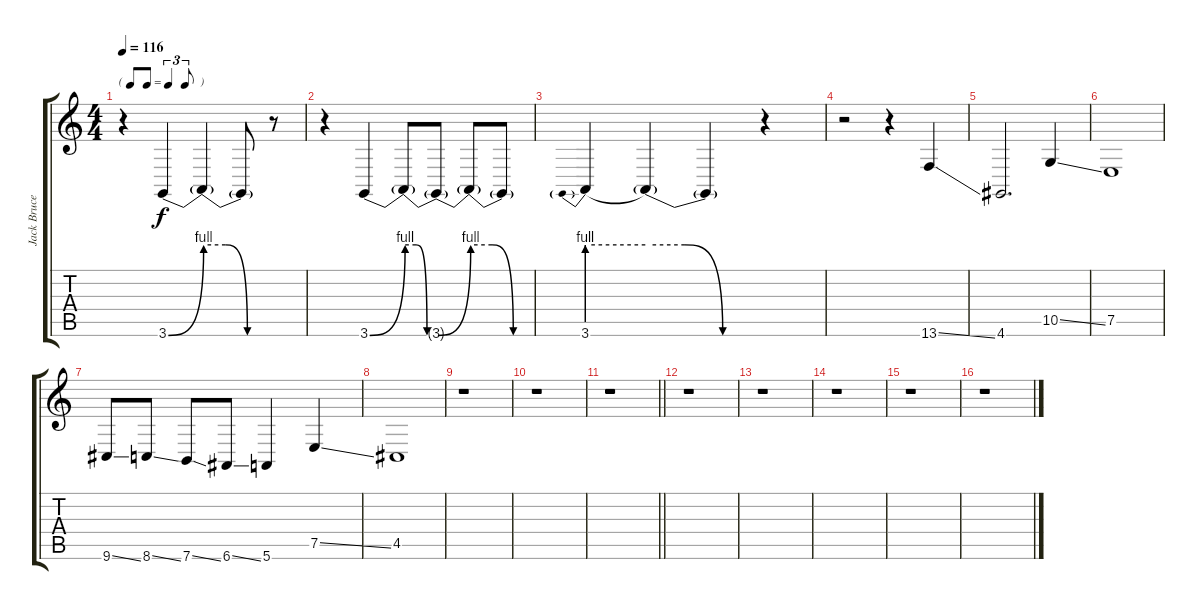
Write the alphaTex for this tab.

\track ("Jack Bruce - Cello arr. for Guitar" "Jack Bruce") {instrument cello}
\staff {score tabs}
\tuning (E4 B3 G3 D3 A2 E2) {hide}
\ts (4 4)
\tf triplet8th
\tempo 116
\clef g2
\ks c
r.4{dy f} 3.6{be (bend 0 0 60 4)}.4 3.6{be (custom 0 4 20 4 40 0 60 0) t}.4 3.6{t}.8 r.8 |
r.4 3.6{be (bend 0 0 60 4)}.4 3.6{be (custom 0 4 20 4 40 0 60 0) t}.8 3.6{be (bend 0 0 60 4) t}.8 3.6{be (custom 0 4 20 4 40 0 60 0) t}.8 3.6{t}.8 |
3.6{be (prebend 0 4 60 4)}.4 3.6{be (custom 0 4 20 4 40 0 60 0) t}.4 3.6{t}.4 r.4 |
r.2 r.4 13.6{ss}.4 |
4.6.2{d} 10.5{ss}.4 |
7.5.1 |
9.6{ss}.8 8.6{ss}.8 7.6{ss}.8 6.6{ss}.8 5.6.4 7.5{ss}.4 |
4.5.1 |
r.1 |
r.1 |
\barLineRight lightlight
r.1 |
r.1 |
r.1 |
r.1 |
r.1 |
r.1
